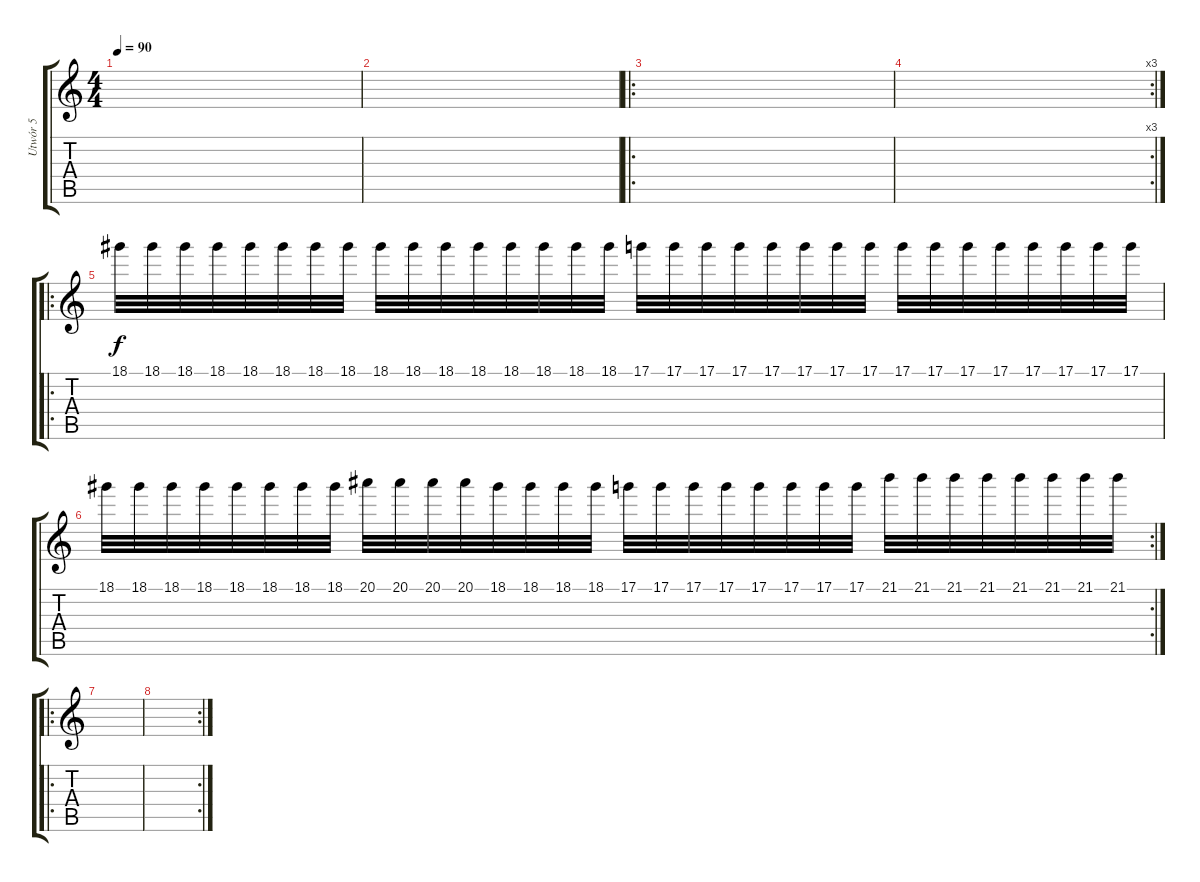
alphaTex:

\track ("Utwór 5" "Utwór 5") {instrument overdrivenguitar}
\staff {score tabs}
\tuning (D4 A3 F3 C3 G2 D2) {hide}
\ts (4 4)
\tempo 90
\clef g2
\ks c
|
|
\ro
|
\rc 3
|
\ro
18.1.32 18.1.32 18.1.32 18.1.32 18.1.32 18.1.32 18.1.32 18.1.32 18.1.32 18.1.32 18.1.32 18.1.32 18.1.32 18.1.32 18.1.32 18.1.32 17.1.32 17.1.32 17.1.32 17.1.32 17.1.32 17.1.32 17.1.32 17.1.32 17.1.32 17.1.32 17.1.32 17.1.32 17.1.32 17.1.32 17.1.32 17.1.32 |
\rc 2
18.1.32 18.1.32 18.1.32 18.1.32 18.1.32 18.1.32 18.1.32 18.1.32 20.1.32 20.1.32 20.1.32 20.1.32 18.1.32 18.1.32 18.1.32 18.1.32 17.1.32 17.1.32 17.1.32 17.1.32 17.1.32 17.1.32 17.1.32 17.1.32 21.1.32 21.1.32 21.1.32 21.1.32 21.1.32 21.1.32 21.1.32 21.1.32 |
\ro
|
\rc 2
